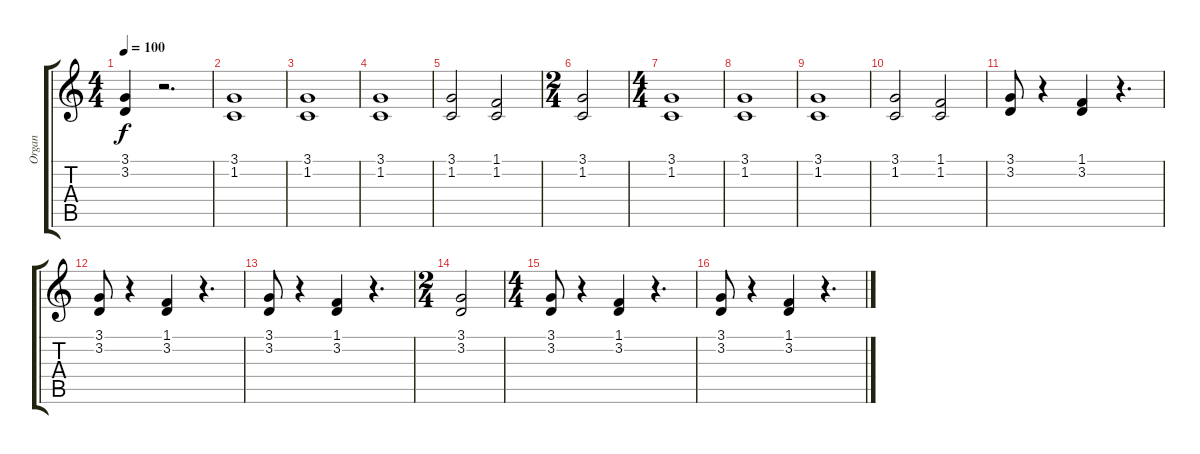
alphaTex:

\track ("Organ" "Organ") {instrument drawbarorgan}
\staff {score tabs}
\tuning (E4 B3 G3 D3 A2 E2) {hide}
\ts (4 4)
\tempo 100
\clef g2
\ks c
(3.1 3.2).4{dy f} r.2{d} |
(3.1 1.2).1 |
(3.1 1.2).1 |
(3.1 1.2).1 |
(3.1 1.2).2 (1.1 1.2).2 |
\ts (2 4)
(3.1 1.2).2 |
\ts (4 4)
(3.1 1.2).1 |
(3.1 1.2).1 |
(3.1 1.2).1 |
(3.1 1.2).2 (1.1 1.2).2 |
(3.1 3.2).8 r.4 (1.1 3.2).4 r.4{d} |
(3.1 3.2).8 r.4 (1.1 3.2).4 r.4{d} |
(3.1 3.2).8 r.4 (1.1 3.2).4 r.4{d} |
\ts (2 4)
(3.1 3.2).2 |
\ts (4 4)
(3.1 3.2).8 r.4 (1.1 3.2).4 r.4{d} |
(3.1 3.2).8 r.4 (1.1 3.2).4 r.4{d}
